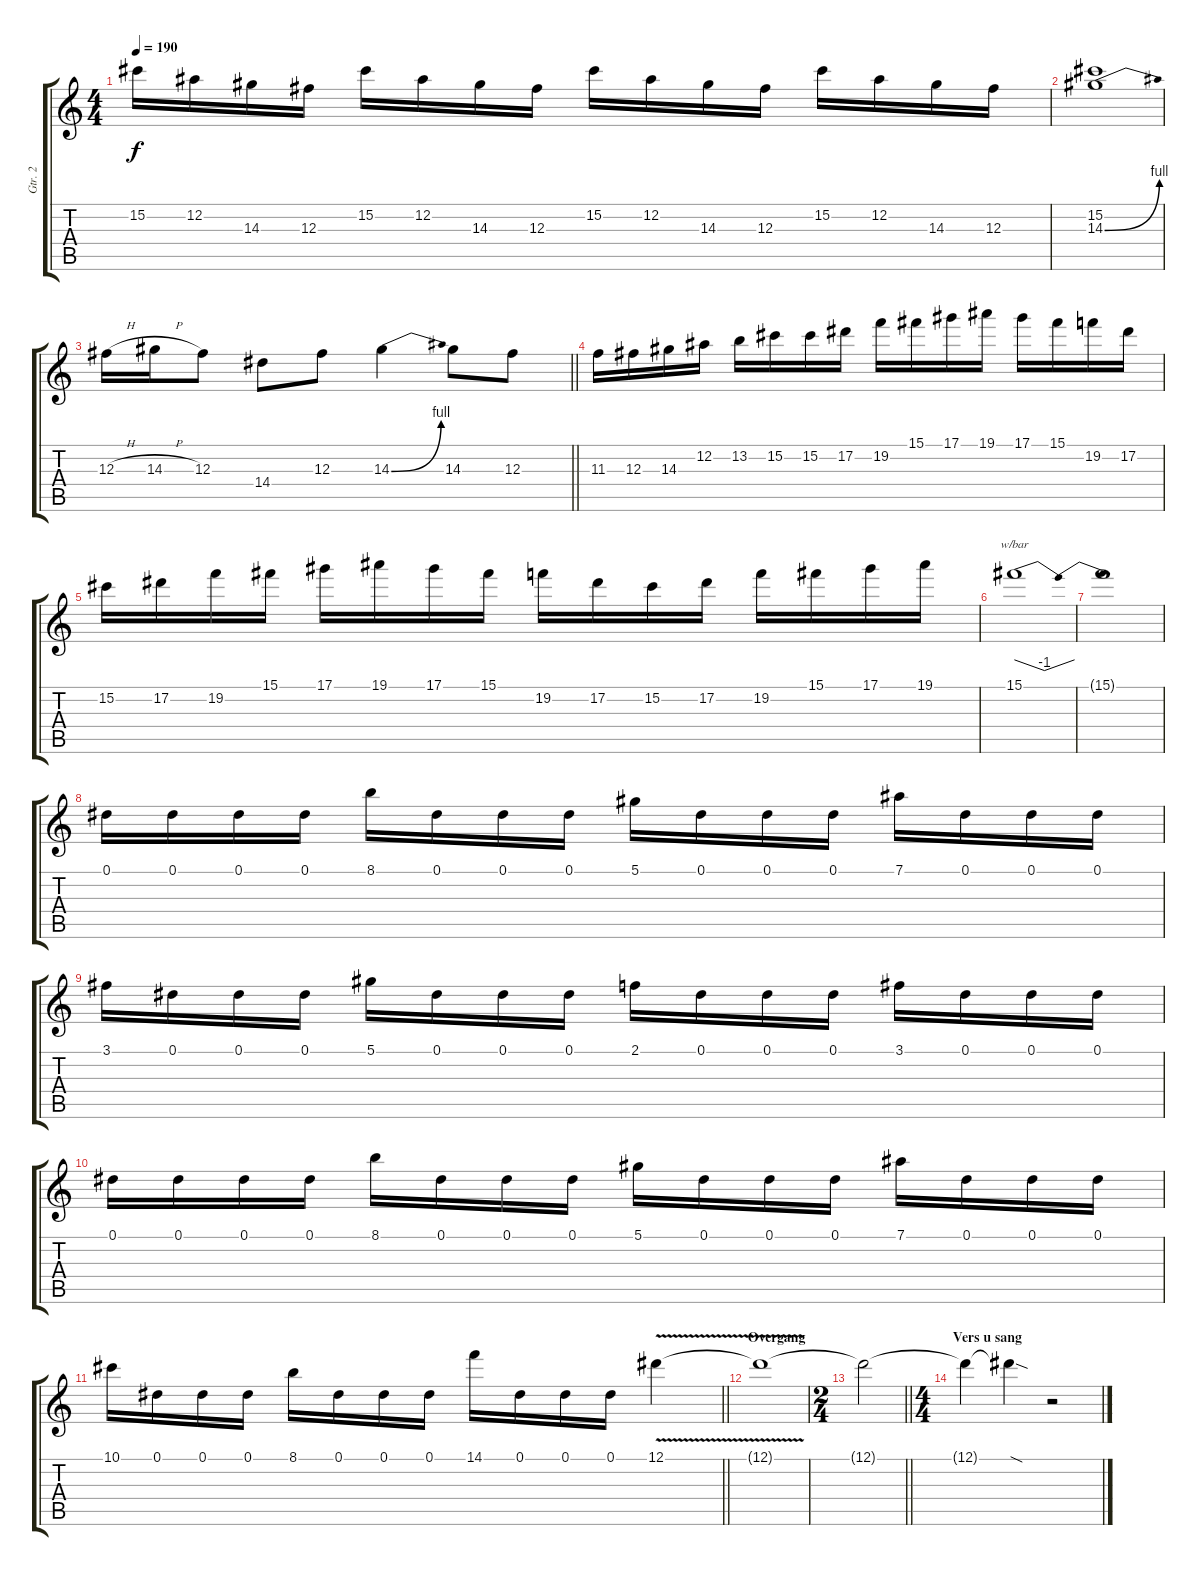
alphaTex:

\track ("Gtr. 2" "Gtr. 2") {instrument distortionguitar}
\staff {score tabs}
\tuning (Eb4 Bb3 Gb3 Db3 Ab2 Eb2) {hide}
\ts (4 4)
\tempo 190
\clef g2
\ks c
15.2.16{dy f} 12.2.16 14.3.16 12.3.16 15.2.16 12.2.16 14.3.16 12.3.16 15.2.16 12.2.16 14.3.16 12.3.16 15.2.16 12.2.16 14.3.16 12.3.16 |
(15.2 14.3{be (bend 0 0 60 4)}).1 |
\barLineRight lightlight
12.3{h}.16 14.3{h}.16 12.3.8 14.4.8 12.3.8 14.3{be (bend 0 0 60 4)}.4 14.3.8 12.3.8 |
11.3.16 12.3.16 14.3.16 12.2.16 13.2.16 15.2.16 15.2.16 17.2.16 19.2.16 15.1.16 17.1.16 19.1.16 17.1.16 15.1.16 19.2.16 17.2.16 |
15.2.16 17.2.16 19.2.16 15.1.16 17.1.16 19.1.16 17.1.16 15.1.16 19.2.16 17.2.16 15.2.16 17.2.16 19.2.16 15.1.16 17.1.16 19.1.16 |
15.1.1{tbe (dip default 0 0 30 -4 60 0)} |
15.1{t}.1 |
0.1.16 0.1.16 0.1.16 0.1.16 8.1.16 0.1.16 0.1.16 0.1.16 5.1.16 0.1.16 0.1.16 0.1.16 7.1.16 0.1.16 0.1.16 0.1.16 |
3.1.16 0.1.16 0.1.16 0.1.16 5.1.16 0.1.16 0.1.16 0.1.16 2.1.16 0.1.16 0.1.16 0.1.16 3.1.16 0.1.16 0.1.16 0.1.16 |
0.1.16 0.1.16 0.1.16 0.1.16 8.1.16 0.1.16 0.1.16 0.1.16 5.1.16 0.1.16 0.1.16 0.1.16 7.1.16 0.1.16 0.1.16 0.1.16 |
\barLineRight lightlight
10.1.16 0.1.16 0.1.16 0.1.16 8.1.16 0.1.16 0.1.16 0.1.16 14.1.16 0.1.16 0.1.16 0.1.16 12.1{v}.4 |
\section ("" "Overgang")
12.1{t}.1 |
\ts (2 4)
\barLineRight lightlight
12.1{t}.2 |
\ts (4 4)
\section ("" "Vers u sang")
12.1{t}.4 12.1{sod t}.4 r.2
